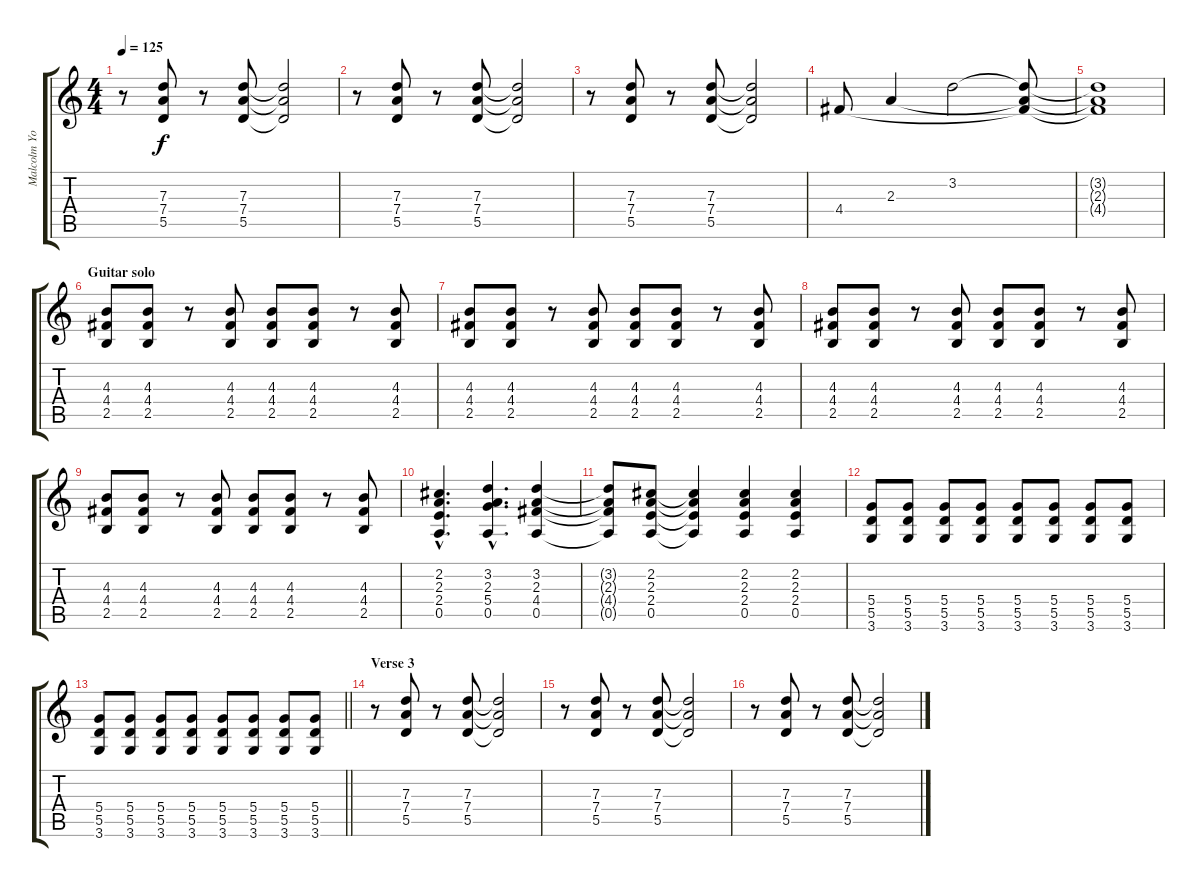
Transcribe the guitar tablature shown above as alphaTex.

\track ("Malcolm Young" "Malcolm Yo") {instrument distortionguitar}
\staff {score tabs}
\tuning (E4 B3 G3 D3 A2 E2) {hide}
\ts (4 4)
\tempo 125
\clef g2
\ks c
r.8{dy f} (7.3 7.4 5.5).8 r.8 (7.3 7.4 5.5).8 (7.3{t} 7.4{t} 5.5{t}).2 |
r.8 (7.3 7.4 5.5).8 r.8 (7.3 7.4 5.5).8 (7.3{t} 7.4{t} 5.5{t}).2 |
r.8 (7.3 7.4 5.5).8 r.8 (7.3 7.4 5.5).8 (7.3{t} 7.4{t} 5.5{t}).2 |
4.4.8 2.3.4 3.2.2 (3.2{t} 2.3{t} 4.4{t}).8 |
(3.2{t} 2.3{t} 4.4{t}).1 |
\section ("" "Guitar solo")
(4.3 4.4 2.5).8 (4.3 4.4 2.5).8 r.8 (4.3 4.4 2.5).8 (4.3 4.4 2.5).8 (4.3 4.4 2.5).8 r.8 (4.3 4.4 2.5).8 |
(4.3 4.4 2.5).8 (4.3 4.4 2.5).8 r.8 (4.3 4.4 2.5).8 (4.3 4.4 2.5).8 (4.3 4.4 2.5).8 r.8 (4.3 4.4 2.5).8 |
(4.3 4.4 2.5).8 (4.3 4.4 2.5).8 r.8 (4.3 4.4 2.5).8 (4.3 4.4 2.5).8 (4.3 4.4 2.5).8 r.8 (4.3 4.4 2.5).8 |
(4.3 4.4 2.5).8 (4.3 4.4 2.5).8 r.8 (4.3 4.4 2.5).8 (4.3 4.4 2.5).8 (4.3 4.4 2.5).8 r.8 (4.3 4.4 2.5).8 |
(2.2{hac} 2.3{hac} 2.4{hac} 0.5{hac}).4{d} (3.2{hac} 2.3{hac} 5.4{hac} 0.5{hac}).4{d} (3.2 2.3 4.4 0.5).4 |
(3.2{t} 2.3{t} 4.4{t} 0.5{t}).8 (2.2 2.3 2.4 0.5).8 (2.2{t} 2.3{t} 2.4{t} 0.5{t}).4 (2.2 2.3 2.4 0.5).4 (2.2 2.3 2.4 0.5).4 |
(5.4 5.5 3.6).8 (5.4 5.5 3.6).8 (5.4 5.5 3.6).8 (5.4 5.5 3.6).8 (5.4 5.5 3.6).8 (5.4 5.5 3.6).8 (5.4 5.5 3.6).8 (5.4 5.5 3.6).8 |
\barLineRight lightlight
(5.4 5.5 3.6).8 (5.4 5.5 3.6).8 (5.4 5.5 3.6).8 (5.4 5.5 3.6).8 (5.4 5.5 3.6).8 (5.4 5.5 3.6).8 (5.4 5.5 3.6).8 (5.4 5.5 3.6).8 |
\section ("" "Verse 3")
r.8 (7.3 7.4 5.5).8 r.8 (7.3 7.4 5.5).8 (7.3{t} 7.4{t} 5.5{t}).2 |
r.8 (7.3 7.4 5.5).8 r.8 (7.3 7.4 5.5).8 (7.3{t} 7.4{t} 5.5{t}).2 |
r.8 (7.3 7.4 5.5).8 r.8 (7.3 7.4 5.5).8 (7.3{t} 7.4{t} 5.5{t}).2
